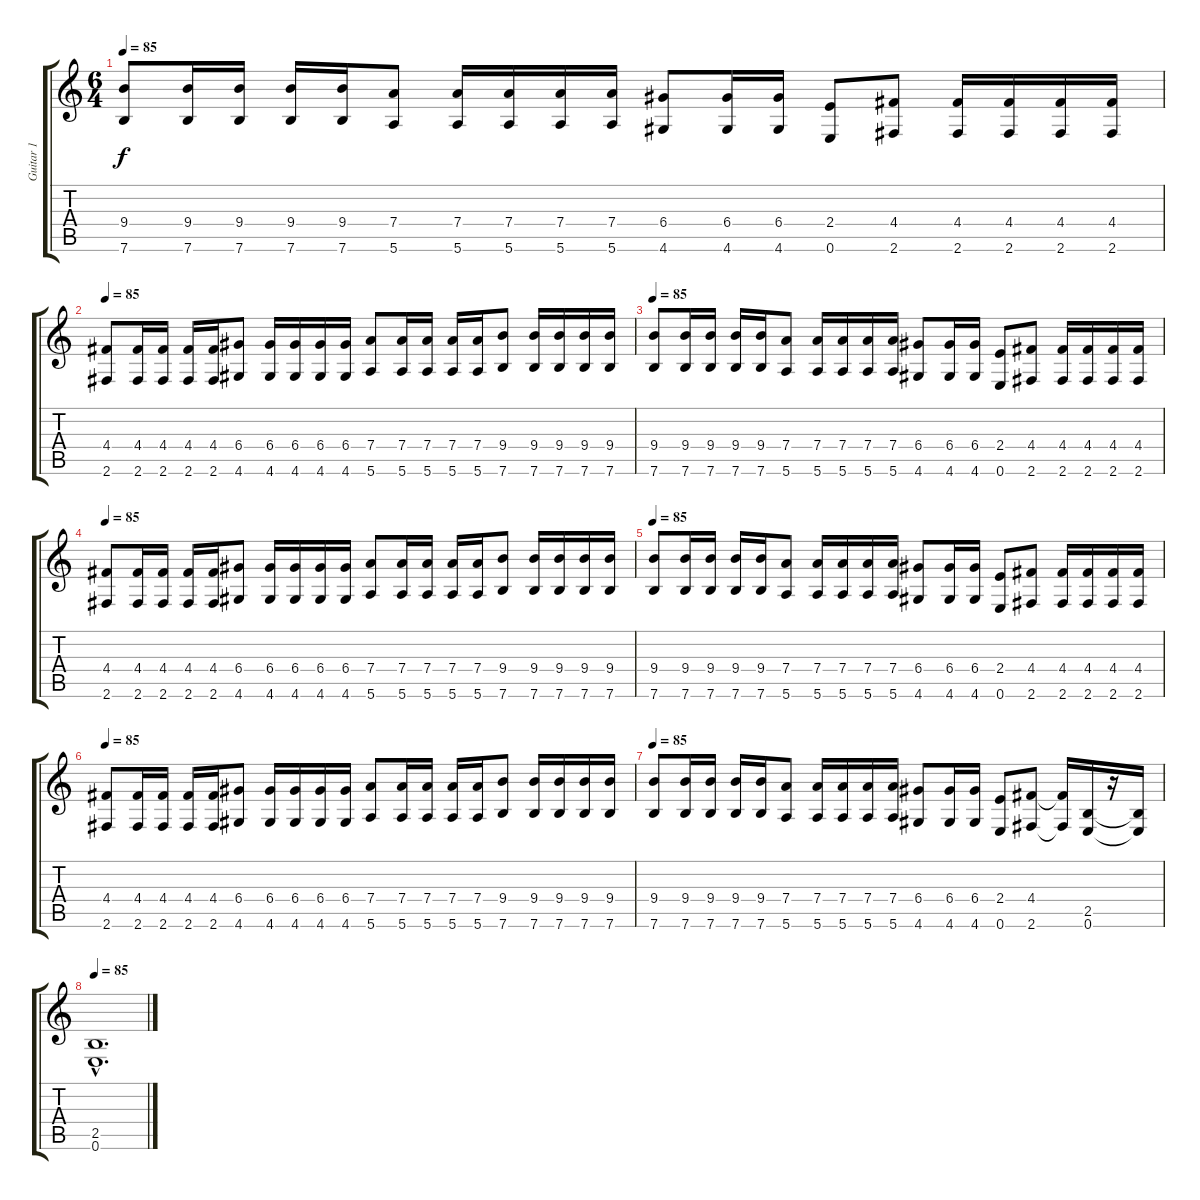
\track ("Guitar 1" "Guitar 1") {instrument distortionguitar}
\staff {score tabs}
\tuning (E4 B3 G3 D3 A2 E2) {hide}
\ts (6 4)
\tempo 85
\clef g2
\ks c
(9.4 7.6).8{dy f volume 11} (9.4 7.6).16 (9.4 7.6).16 (9.4 7.6).16 (9.4 7.6).16 (7.4 5.6).8 (7.4 5.6).16 (7.4 5.6).16 (7.4 5.6).16 (7.4 5.6).16 (6.4 4.6).8 (6.4 4.6).16 (6.4 4.6).16 (2.4 0.6).8 (4.4 2.6).8 (4.4 2.6).16 (4.4 2.6).16 (4.4 2.6).16 (4.4 2.6).16 |
\tempo 85
(4.4 2.6).8{volume 11} (4.4 2.6).16 (4.4 2.6).16 (4.4 2.6).16 (4.4 2.6).16 (6.4 4.6).8 (6.4 4.6).16 (6.4 4.6).16 (6.4 4.6).16 (6.4 4.6).16 (7.4 5.6).8 (7.4 5.6).16 (7.4 5.6).16 (7.4 5.6).16 (7.4 5.6).16 (9.4 7.6).8 (9.4 7.6).16 (9.4 7.6).16 (9.4 7.6).16 (9.4 7.6).16 |
\tempo 85
(9.4 7.6).8{volume 11} (9.4 7.6).16 (9.4 7.6).16 (9.4 7.6).16 (9.4 7.6).16 (7.4 5.6).8 (7.4 5.6).16 (7.4 5.6).16 (7.4 5.6).16 (7.4 5.6).16 (6.4 4.6).8 (6.4 4.6).16 (6.4 4.6).16 (2.4 0.6).8 (4.4 2.6).8 (4.4 2.6).16 (4.4 2.6).16 (4.4 2.6).16 (4.4 2.6).16 |
\tempo 85
(4.4 2.6).8{volume 11} (4.4 2.6).16 (4.4 2.6).16 (4.4 2.6).16 (4.4 2.6).16 (6.4 4.6).8 (6.4 4.6).16 (6.4 4.6).16 (6.4 4.6).16 (6.4 4.6).16 (7.4 5.6).8 (7.4 5.6).16 (7.4 5.6).16 (7.4 5.6).16 (7.4 5.6).16 (9.4 7.6).8 (9.4 7.6).16 (9.4 7.6).16 (9.4 7.6).16 (9.4 7.6).16 |
\tempo 85
(9.4 7.6).8{volume 11} (9.4 7.6).16 (9.4 7.6).16 (9.4 7.6).16 (9.4 7.6).16 (7.4 5.6).8 (7.4 5.6).16 (7.4 5.6).16 (7.4 5.6).16 (7.4 5.6).16 (6.4 4.6).8 (6.4 4.6).16 (6.4 4.6).16 (2.4 0.6).8 (4.4 2.6).8 (4.4 2.6).16 (4.4 2.6).16 (4.4 2.6).16 (4.4 2.6).16 |
\tempo 85
(4.4 2.6).8{volume 11} (4.4 2.6).16 (4.4 2.6).16 (4.4 2.6).16 (4.4 2.6).16 (6.4 4.6).8 (6.4 4.6).16 (6.4 4.6).16 (6.4 4.6).16 (6.4 4.6).16 (7.4 5.6).8 (7.4 5.6).16 (7.4 5.6).16 (7.4 5.6).16 (7.4 5.6).16 (9.4 7.6).8 (9.4 7.6).16 (9.4 7.6).16 (9.4 7.6).16 (9.4 7.6).16 |
\tempo 85
(9.4 7.6).8 (9.4 7.6).16 (9.4 7.6).16 (9.4 7.6).16 (9.4 7.6).16 (7.4 5.6).8 (7.4 5.6).16 (7.4 5.6).16 (7.4 5.6).16 (7.4 5.6).16 (6.4 4.6).8 (6.4 4.6).16 (6.4 4.6).16 (2.4 0.6).8 (4.4 2.6).8 (4.4{t} 2.6{t}).16 (2.5 0.6).16 r.16 (2.5{t} 0.6{t}).16 |
\tempo 85
(2.5{hac} 0.6{hac}).1{d volume 0}
